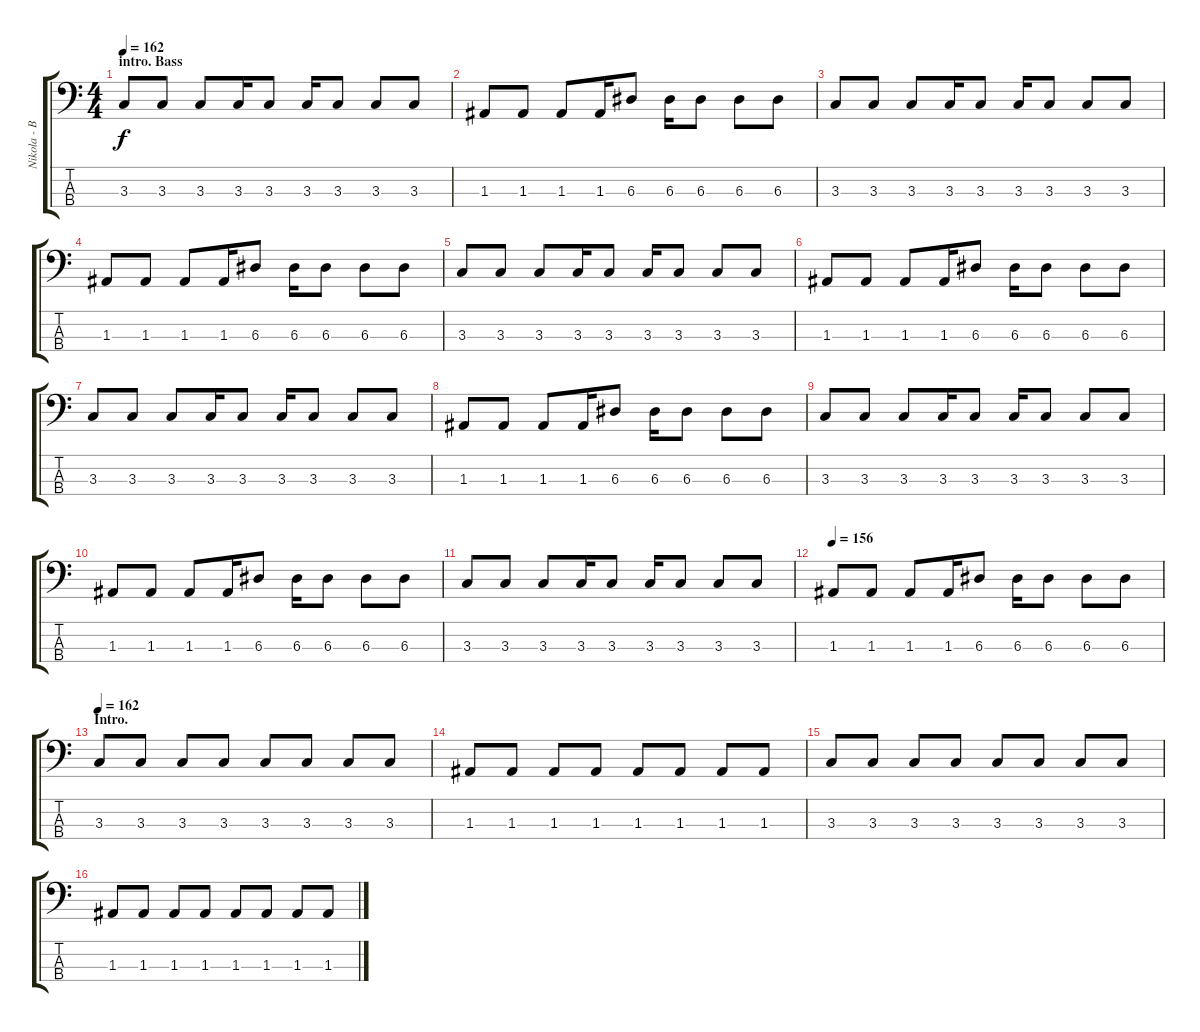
\track ("Nikola - Bass" "Nikola - B") {instrument electricbasspick}
\staff {score tabs}
\tuning (G2 D2 A1 E1) {hide}
\ts (4 4)
\section ("" "intro. Bass")
\tempo 162
\clef f4
\ks c
3.3.8{dy f instrument electricbasspick} 3.3.8 3.3.8 3.3.16 3.3.8 3.3.16 3.3.8 3.3.8 3.3.8 |
1.3.8 1.3.8 1.3.8 1.3.16 6.3.8 6.3.16 6.3.8 6.3.8 6.3.8 |
3.3.8 3.3.8 3.3.8 3.3.16 3.3.8 3.3.16 3.3.8 3.3.8 3.3.8 |
1.3.8 1.3.8 1.3.8 1.3.16 6.3.8 6.3.16 6.3.8 6.3.8 6.3.8 |
3.3.8 3.3.8 3.3.8 3.3.16 3.3.8 3.3.16 3.3.8 3.3.8 3.3.8 |
1.3.8 1.3.8 1.3.8 1.3.16 6.3.8 6.3.16 6.3.8 6.3.8 6.3.8 |
3.3.8 3.3.8 3.3.8 3.3.16 3.3.8 3.3.16 3.3.8 3.3.8 3.3.8 |
1.3.8 1.3.8 1.3.8 1.3.16 6.3.8 6.3.16 6.3.8 6.3.8 6.3.8 |
3.3.8 3.3.8 3.3.8 3.3.16 3.3.8 3.3.16 3.3.8 3.3.8 3.3.8 |
1.3.8 1.3.8 1.3.8 1.3.16 6.3.8 6.3.16 6.3.8 6.3.8 6.3.8 |
3.3.8 3.3.8 3.3.8 3.3.16 3.3.8 3.3.16 3.3.8 3.3.8 3.3.8 |
\tempo 156
1.3.8 1.3.8 1.3.8 1.3.16 6.3.8 6.3.16 6.3.8 6.3.8 6.3.8 |
\section ("" "Intro.")
\tempo 162
3.3.8 3.3.8 3.3.8 3.3.8 3.3.8 3.3.8 3.3.8 3.3.8 |
1.3.8 1.3.8 1.3.8 1.3.8 1.3.8 1.3.8 1.3.8 1.3.8 |
3.3.8 3.3.8 3.3.8 3.3.8 3.3.8 3.3.8 3.3.8 3.3.8 |
1.3.8 1.3.8 1.3.8 1.3.8 1.3.8 1.3.8 1.3.8 1.3.8
